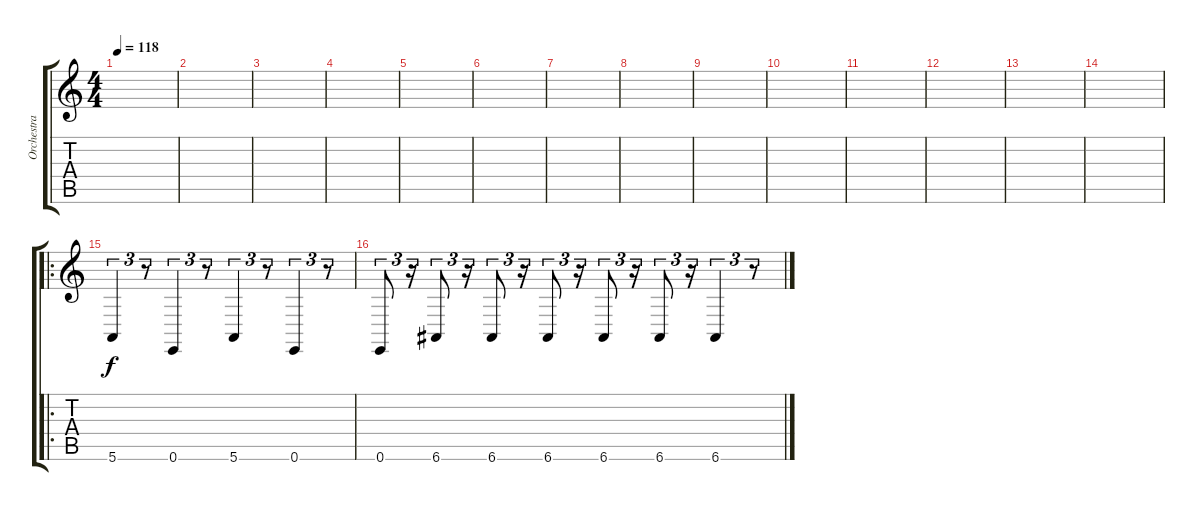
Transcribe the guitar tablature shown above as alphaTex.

\track ("Orchestra Hit" "Orchestra ") {instrument orchestrahit}
\staff {score tabs}
\tuning (E4 B3 G3 D3 A2 E2) {hide}
\ts (4 4)
\tempo 118
\clef g2
\ks c
|
|
|
|
|
|
|
|
|
|
|
|
|
|
\ro
5.6.4{tu (3 2)} r.8{tu (3 2)} 0.6.4{tu (3 2)} r.8{tu (3 2)} 5.6.4{tu (3 2)} r.8{tu (3 2)} 0.6.4{tu (3 2)} r.8{tu (3 2)} |
0.6.8{tu (3 2)} r.16{tu (3 2)} 6.6.8{tu (3 2)} r.16{tu (3 2)} 6.6.8{tu (3 2)} r.16{tu (3 2)} 6.6.8{tu (3 2)} r.16{tu (3 2)} 6.6.8{tu (3 2)} r.16{tu (3 2)} 6.6.8{tu (3 2)} r.16{tu (3 2)} 6.6.4{tu (3 2)} r.8{tu (3 2)}
